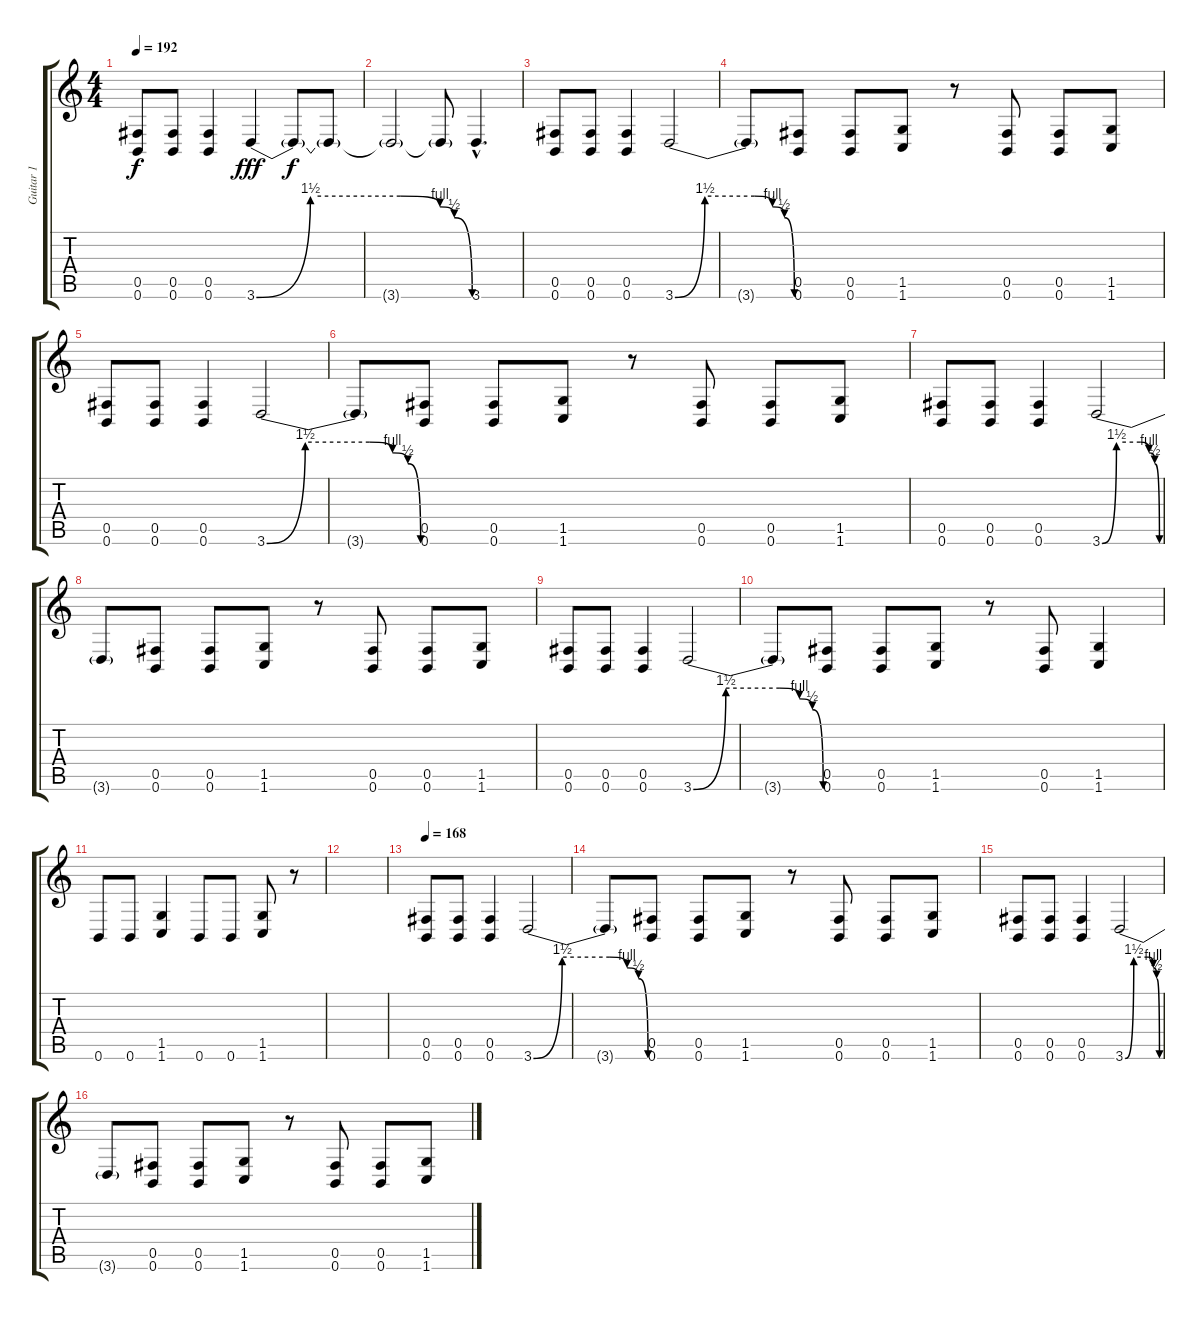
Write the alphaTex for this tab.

\track ("Guitar 1" "Guitar 1") {instrument overdrivenguitar}
\staff {score tabs}
\tuning (Db4 Ab3 E3 B2 Gb2 B1) {hide}
\ts (4 4)
\tempo 192
\clef g2
\ks c
(0.5 0.6).8{dy f} (0.5 0.6).8 (0.5 0.6).4 3.6{be (custom 0 0 15 6 40 6 51 4 55 2 60 0)}.4{dy fff} 3.6{t}.8{dy f} 3.6{t}.8 |
3.6{t}.2 3.6{t}.8 3.6{hac}.4{d} |
(0.5 0.6).8 (0.5 0.6).8 (0.5 0.6).4 3.6{be (custom 0 0 15 6 40 6 49 4 55 2 60 0)}.2 |
3.6{t}.8 (0.5 0.6).8 (0.5 0.6).8 (1.5 1.6).8 r.8 (0.5 0.6).8 (0.5 0.6).8 (1.5 1.6).8 |
(0.5 0.6).8 (0.5 0.6).8 (0.5 0.6).4 3.6{be (custom 0 0 15 6 40 6 49 4 55 2 60 0)}.2 |
3.6{t}.8 (0.5 0.6).8 (0.5 0.6).8 (1.5 1.6).8 r.8 (0.5 0.6).8 (0.5 0.6).8 (1.5 1.6).8 |
(0.5 0.6).8 (0.5 0.6).8 (0.5 0.6).4 3.6{be (custom 0 0 15 6 40 6 49 4 55 2 60 0)}.2 |
3.6{t}.8 (0.5 0.6).8 (0.5 0.6).8 (1.5 1.6).8 r.8 (0.5 0.6).8 (0.5 0.6).8 (1.5 1.6).8 |
(0.5 0.6).8 (0.5 0.6).8 (0.5 0.6).4 3.6{be (custom 0 0 15 6 40 6 49 4 55 2 60 0)}.2 |
3.6{t}.8 (0.5 0.6).8 (0.5 0.6).8 (1.5 1.6).8 r.8 (0.5 0.6).8 (1.5 1.6).4 |
0.6.8 0.6.8 (1.5 1.6).4 0.6.8 0.6.8 (1.5 1.6).8 r.8 |
|
\tempo 168
(0.5 0.6).8 (0.5 0.6).8 (0.5 0.6).4 3.6{be (custom 0 0 15 6 40 6 49 4 55 2 60 0)}.2 |
3.6{t}.8 (0.5 0.6).8 (0.5 0.6).8 (1.5 1.6).8 r.8 (0.5 0.6).8 (0.5 0.6).8 (1.5 1.6).8 |
(0.5 0.6).8 (0.5 0.6).8 (0.5 0.6).4 3.6{be (custom 0 0 15 6 40 6 49 4 55 2 60 0)}.2 |
3.6{t}.8 (0.5 0.6).8 (0.5 0.6).8 (1.5 1.6).8 r.8 (0.5 0.6).8 (0.5 0.6).8 (1.5 1.6).8
